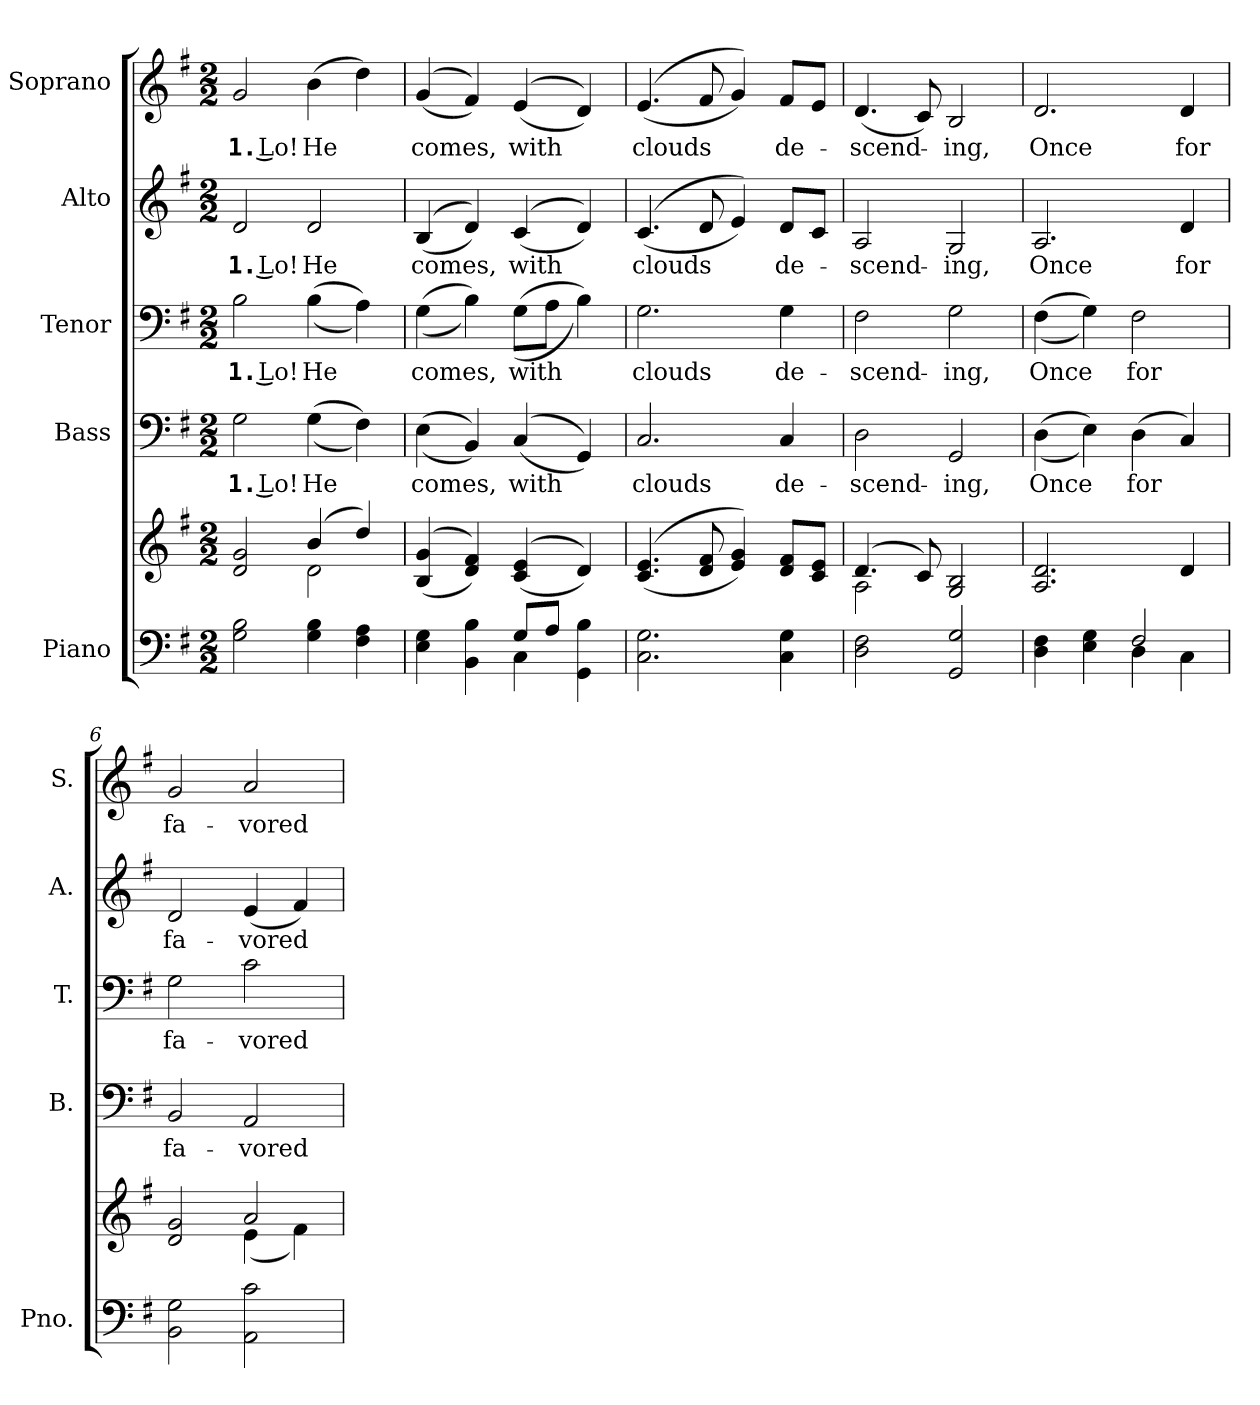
**kern	**kern	**kern	**text	**kern	**text	**kern	**text	**kern	**text
*part5	*part5	*part4	*part4	*part3	*part3	*part2	*part2	*part1	*part1
*staff6	*staff5	*staff4	*staff4	*staff3	*staff3	*staff2	*staff2	*staff1	*staff1
*I"Piano	*	*I"Bass	*	*I"Tenor	*	*I"Alto	*	*I"Soprano	*
*I'Pno.	*	*I'B.	*	*I'T.	*	*I'A.	*	*I'S.	*
!!LO:PB:g=z
*clefF4	*clefG2	*clefF4	*	*clefF4	*	*clefG2	*	*clefG2	*
*k[f#]	*k[f#]	*k[f#]	*	*k[f#]	*	*k[f#]	*	*k[f#]	*
*G:	*G:	*G:	*	*G:	*	*G:	*	*G:	*
*M2/2	*M2/2	*M2/2	*	*M2/2	*	*M2/2	*	*M2/2	*
*MM160	*MM160	*MM160	*	*MM160	*	*MM160	*	*MM160	*
=1	=1	=1	=1	=1	=1	=1	=1	=1	=1
*	*^	*	*	*	*	*	*	*	*
!	!	!	!	!LO:LY:b:color=#000000	!	!	!	!	!	!
!	!	!	!	!	!	!LO:LY:b:color=#000000	!	!	!	!
!	!	!	!	!	!	!	!	!LO:LY:b:color=#000000	!	!
!	!	!	!	!	!	!	!	!	!	!LO:LY:b:color=#000000
2Gi\ 2Bi	2di/ 2gi	2ryy	2Gi\	1. Lo!	2Bi\	1. Lo!	2di/	1. Lo!	2gi/	1. Lo!
!	!	!	!	!LO:LY:b:color=#000000	!	!	!	!	!	!
!	!	!	!	!	!	!LO:LY:b:color=#000000	!	!	!	!
!	!	!	!	!	!	!	!	!LO:LY:b:color=#000000	!	!
!	!	!	!	!	!	!	!	!	!	!LO:LY:b:color=#000000
4Gi\ 4Bi	(4bi/	2di\	((4Gi\	He	((4Bi\	He	2di/	He	(4bi\	He
4F#i\ 4Ai	4ddi/)	.	4F#i\))	.	4Ai\))	.	.	.	4ddi\)	.
*	*v	*v	*	*	*	*	*	*	*	*
=2	=2	=2	=2	=2	=2	=2	=2	=2	=2
*^	*	*	*	*	*	*	*	*	*
!	!	!	!	!LO:LY:b:color=#000000	!	!	!	!	!	!
!	!	!	!	!	!	!LO:LY:b:color=#000000	!	!	!	!
!	!	!	!	!	!	!	!	!LO:LY:b:color=#000000	!	!
!	!	!	!	!	!	!	!	!	!	!LO:LY:b:color=#000000
4Ei\ 4Gi	2ryy	((4Bi/ 4gi	((4Ei\	comes,	((4Gi\	comes,	((4Bi/	comes,	((4gi/	comes,
4BBi\ 4Bi	.	4di/ 4f#i))	4BBi/))	.	4Bi\))	.	4di/))	.	4f#i/))	.
!	!	!	!	!LO:LY:b:color=#000000	!	!	!	!	!	!
!	!	!	!	!	!	!LO:LY:b:color=#000000	!	!	!	!
!	!	!	!	!	!	!	!	!LO:LY:b:color=#000000	!	!
!	!	!	!	!	!	!	!	!	!	!LO:LY:b:color=#000000
8Gi/L	4Ci\	((4ci/ 4ei	((4Ci/	with	((8Gi\L	with	((4ci/	with	((4ei/	with
8Ai/J	.	.	.	.	8Ai\J	.	.	.	.	.
4GGi\ 4Bi	4ryy	4di/))	4GGi/))	.	4Bi\))	.	4di/))	.	4di/))	.
*v	*v	*	*	*	*	*	*	*	*	*
=3	=3	=3	=3	=3	=3	=3	=3	=3	=3
*^	*	*	*	*	*	*	*	*	*
!	!	!	!	!LO:LY:b:color=#000000	!	!	!	!	!	!
*v	*v	*	*	*	*	*	*	*	*	*
*^	*	*	*	*	*	*	*	*	*
!	!	!	!	!	!	!LO:LY:b:color=#000000	!	!	!	!
*v	*v	*	*	*	*	*	*	*	*	*
*^	*	*	*	*	*	*	*	*	*
!	!	!	!	!	!	!	!	!LO:LY:b:color=#000000	!	!
*v	*v	*	*	*	*	*	*	*	*	*
*^	*	*	*	*	*	*	*	*	*
!	!	!	!	!	!	!	!	!	!	!LO:LY:b:color=#000000
*v	*v	*	*	*	*	*	*	*	*	*
2.Ci\ 2.Gi	((4.ci/ 4.ei	2.Ci/	clouds	2.Gi\	clouds	((4.ci/	clouds	((4.ei/	clouds
.	8di/ 8f#i	.	.	.	.	8di/	.	8f#i/	.
.	4ei/ 4gi))	.	.	.	.	4ei/))	.	4gi/))	.
!	!	!	!LO:LY:b:color=#000000	!	!	!	!	!	!
!	!	!	!	!	!LO:LY:b:color=#000000	!	!	!	!
!	!	!	!	!	!	!	!LO:LY:b:color=#000000	!	!
!	!	!	!	!	!	!	!	!	!LO:LY:b:color=#000000
4Ci\ 4Gi	8di/ 8f#iL	4Ci/	de-	4Gi\	de-	8di/L	de-	8f#i/L	de-
.	8ci/ 8eiJ	.	.	.	.	8ci/J	.	8ei/J	.
!!LO:PB:g=z
=4	=4	=4	=4	=4	=4	=4	=4	=4	=4
*	*^	*	*	*	*	*	*	*	*
!	!	!	!	!LO:LY:b:color=#000000	!	!	!	!	!	!
!	!	!	!	!	!	!LO:LY:b:color=#000000	!	!	!	!
!	!	!	!	!	!	!	!	!LO:LY:b:color=#000000	!	!
!	!	!	!	!	!	!	!	!	!	!LO:LY:b:color=#000000
2Di\ 2F#i	(4.di/	2Ai\	2Di\	-scend-	2F#i\	-scend-	2Ai/	-scend-	(4.di/	-scend-
.	8ci/)	.	.	.	.	.	.	.	8ci/)	.
!	!	!	!	!LO:LY:b:color=#000000	!	!	!	!	!	!
!	!	!	!	!	!	!LO:LY:b:color=#000000	!	!	!	!
!	!	!	!	!	!	!	!	!LO:LY:b:color=#000000	!	!
!	!	!	!	!	!	!	!	!	!	!LO:LY:b:color=#000000
2GGi/ 2Gi	2Gi/ 2Bi	2ryy	2GGi/	-ing,	2Gi\	-ing,	2Gi/	-ing,	2Bi/	-ing,
*	*v	*v	*	*	*	*	*	*	*	*
=5	=5	=5	=5	=5	=5	=5	=5	=5	=5
*^	*	*	*	*	*	*	*	*	*
*	*	*^	*	*	*	*	*	*	*	*
!	!	!	!	!	!LO:LY:b:color=#000000	!	!	!	!	!	!
*	*	*v	*v	*	*	*	*	*	*	*	*
*	*	*^	*	*	*	*	*	*	*	*
!	!	!	!	!	!	!	!LO:LY:b:color=#000000	!	!	!	!
*	*	*v	*v	*	*	*	*	*	*	*	*
*	*	*^	*	*	*	*	*	*	*	*
!	!	!	!	!	!	!	!	!	!LO:LY:b:color=#000000	!	!
*	*	*v	*v	*	*	*	*	*	*	*	*
*	*	*^	*	*	*	*	*	*	*	*
!	!	!	!	!	!	!	!	!	!	!	!LO:LY:b:color=#000000
*	*	*v	*v	*	*	*	*	*	*	*	*
4Di\ 4F#i	2ryy	2.Ai/ 2.di	((4Di\	Once	((4F#i\	Once	2.Ai/	Once	2.di/	Once
4Ei\ 4Gi	.	.	4Ei\))	.	4Gi\))	.	.	.	.	.
!	!	!	!	!LO:LY:b:color=#000000	!	!	!	!	!	!
!	!	!	!	!	!	!LO:LY:b:color=#000000	!	!	!	!
2F#i/	4Di\	.	(4Di\	for	2F#i\	for	.	.	.	.
!	!	!	!	!	!	!	!	!LO:LY:b:color=#000000	!	!
!	!	!	!	!	!	!	!	!	!	!LO:LY:b:color=#000000
.	4Ci\	4di/	4Ci/)	.	.	.	4di/	for	4di/	for
*v	*v	*	*	*	*	*	*	*	*	*
=6	=6	=6	=6	=6	=6	=6	=6	=6	=6
*	*^	*	*	*	*	*	*	*	*
*^	*	*	*	*	*	*	*	*	*	*
!	!	!	!	!	!LO:LY:b:color=#000000	!	!	!	!	!	!
*v	*v	*	*	*	*	*	*	*	*	*	*
*^	*	*	*	*	*	*	*	*	*	*
!	!	!	!	!	!	!	!LO:LY:b:color=#000000	!	!	!	!
*v	*v	*	*	*	*	*	*	*	*	*	*
*^	*	*	*	*	*	*	*	*	*	*
!	!	!	!	!	!	!	!	!	!LO:LY:b:color=#000000	!	!
*v	*v	*	*	*	*	*	*	*	*	*	*
*^	*	*	*	*	*	*	*	*	*	*
!	!	!	!	!	!	!	!	!	!	!	!LO:LY:b:color=#000000
*v	*v	*	*	*	*	*	*	*	*	*	*
2BBi\ 2Gi	2di/ 2gi	2ryy	2BBi/	fa-	2Gi\	fa-	2di/	fa-	2gi/	fa-
!	!	!	!	!LO:LY:b:color=#000000	!	!	!	!	!	!
!	!	!	!	!	!	!LO:LY:b:color=#000000	!	!	!	!
!	!	!	!	!	!	!	!	!LO:LY:b:color=#000000	!	!
!	!	!	!	!	!	!	!	!	!	!LO:LY:b:color=#000000
2AAi\ 2ci	2ai/	(4ei\	2AAi/	-vored	2ci\	-vored	(4ei/	-vored	2ai/	-vored
.	.	4f#i\)	.	.	.	.	4f#i/)	.	.	.
*	*v	*v	*	*	*	*	*	*	*	*
=	=	=	=	=	=	=	=	=	=
*-	*-	*-	*-	*-	*-	*-	*-	*-	*-
